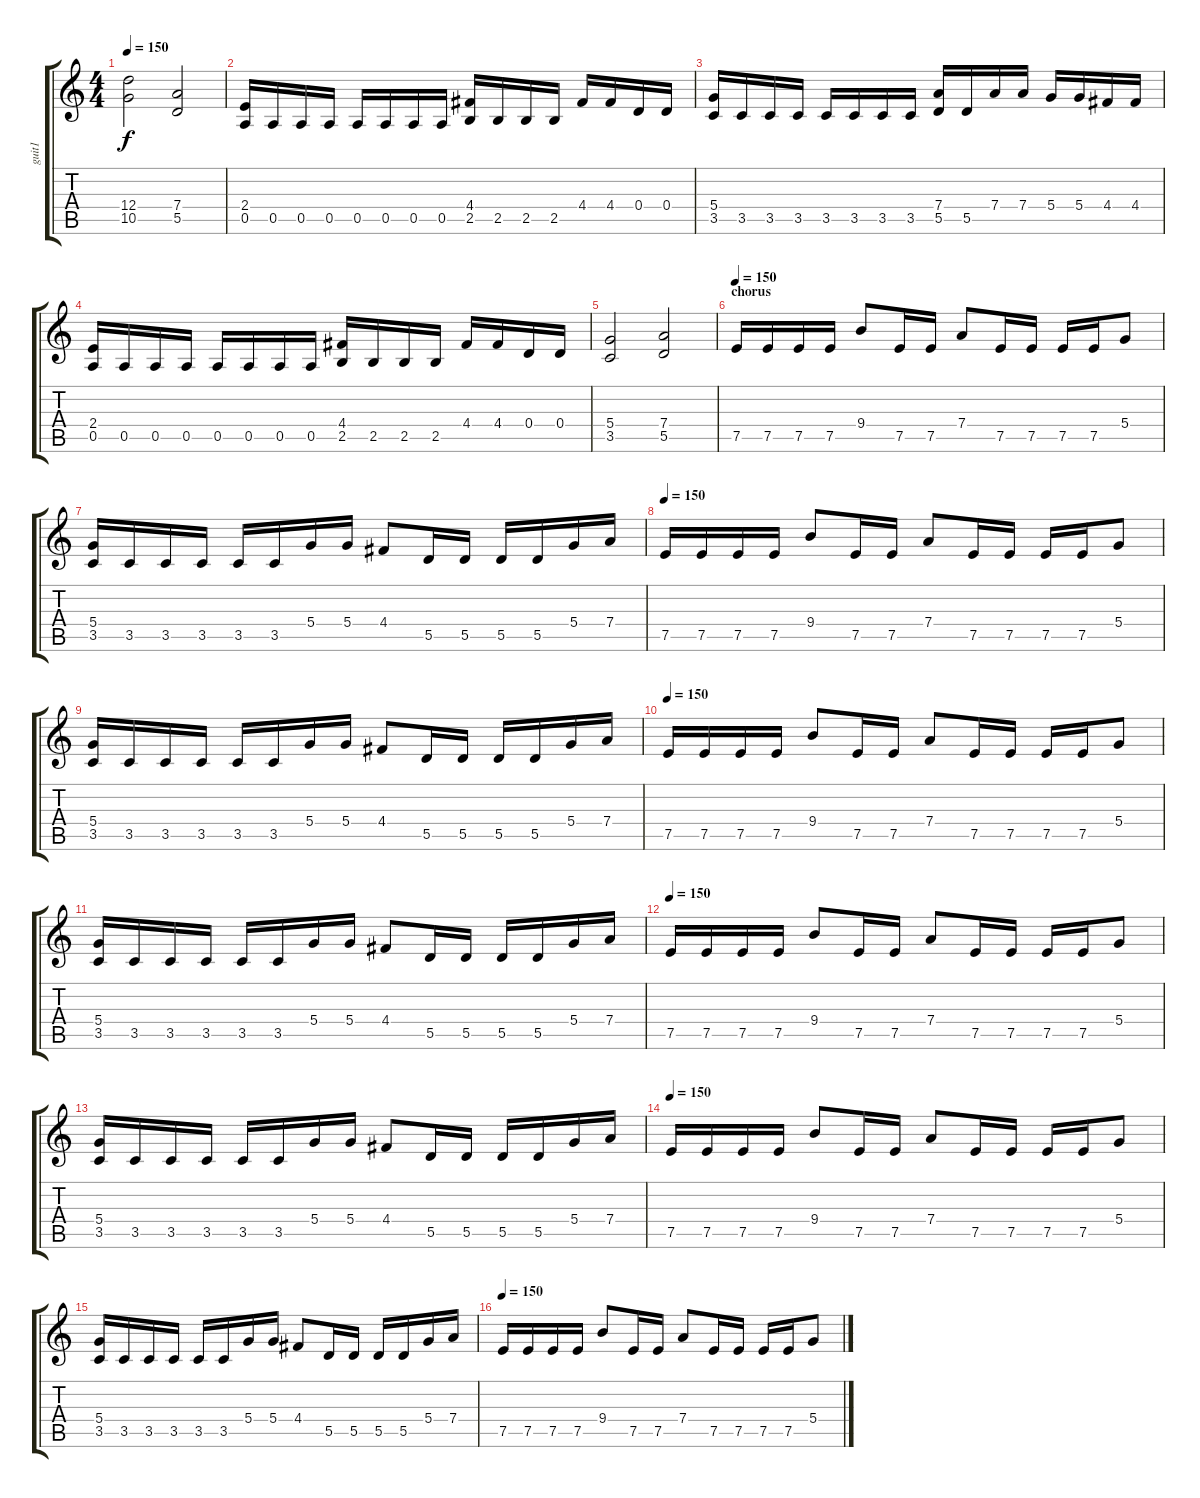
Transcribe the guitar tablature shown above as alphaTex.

\track ("guit1" "guit1") {instrument acousticguitarsteel}
\staff {score tabs}
\tuning (E4 B3 G3 D3 A2 E2) {hide}
\ts (4 4)
\tempo 150
\clef g2
\ks c
(12.4 10.5).2{dy f} (7.4 5.5).2 |
(2.4 0.5).16 0.5.16 0.5.16 0.5.16 0.5.16 0.5.16 0.5.16 0.5.16 (4.4 2.5).16 2.5.16 2.5.16 2.5.16 4.4.16 4.4.16 0.4.16 0.4.16 |
(5.4 3.5).16 3.5.16 3.5.16 3.5.16 3.5.16 3.5.16 3.5.16 3.5.16 (7.4 5.5).16 5.5.16 7.4.16 7.4.16 5.4.16 5.4.16 4.4.16 4.4.16 |
(2.4 0.5).16 0.5.16 0.5.16 0.5.16 0.5.16 0.5.16 0.5.16 0.5.16 (4.4 2.5).16 2.5.16 2.5.16 2.5.16 4.4.16 4.4.16 0.4.16 0.4.16 |
(5.4 3.5).2 (7.4 5.5).2 |
\section ("" "chorus")
\tempo 150
7.5.16{instrument distortionguitar} 7.5.16 7.5.16 7.5.16 9.4.8 7.5.16 7.5.16 7.4.8 7.5.16 7.5.16 7.5.16 7.5.16 5.4.8 |
(5.4 3.5).16 3.5.16 3.5.16 3.5.16 3.5.16 3.5.16 5.4.16 5.4.16 4.4.8 5.5.16 5.5.16 5.5.16 5.5.16 5.4.16 7.4.16 |
\tempo 150
7.5.16{instrument distortionguitar} 7.5.16 7.5.16 7.5.16 9.4.8 7.5.16 7.5.16 7.4.8 7.5.16 7.5.16 7.5.16 7.5.16 5.4.8 |
(5.4 3.5).16 3.5.16 3.5.16 3.5.16 3.5.16 3.5.16 5.4.16 5.4.16 4.4.8 5.5.16 5.5.16 5.5.16 5.5.16 5.4.16 7.4.16 |
\tempo 150
7.5.16{instrument distortionguitar} 7.5.16 7.5.16 7.5.16 9.4.8 7.5.16 7.5.16 7.4.8 7.5.16 7.5.16 7.5.16 7.5.16 5.4.8 |
(5.4 3.5).16 3.5.16 3.5.16 3.5.16 3.5.16 3.5.16 5.4.16 5.4.16 4.4.8 5.5.16 5.5.16 5.5.16 5.5.16 5.4.16 7.4.16 |
\tempo 150
7.5.16{instrument distortionguitar} 7.5.16 7.5.16 7.5.16 9.4.8 7.5.16 7.5.16 7.4.8 7.5.16 7.5.16 7.5.16 7.5.16 5.4.8 |
(5.4 3.5).16 3.5.16 3.5.16 3.5.16 3.5.16 3.5.16 5.4.16 5.4.16 4.4.8 5.5.16 5.5.16 5.5.16 5.5.16 5.4.16 7.4.16 |
\tempo 150
7.5.16{instrument distortionguitar} 7.5.16 7.5.16 7.5.16 9.4.8 7.5.16 7.5.16 7.4.8 7.5.16 7.5.16 7.5.16 7.5.16 5.4.8 |
(5.4 3.5).16 3.5.16 3.5.16 3.5.16 3.5.16 3.5.16 5.4.16 5.4.16 4.4.8 5.5.16 5.5.16 5.5.16 5.5.16 5.4.16 7.4.16 |
\tempo 150
7.5.16{instrument distortionguitar} 7.5.16 7.5.16 7.5.16 9.4.8 7.5.16 7.5.16 7.4.8 7.5.16 7.5.16 7.5.16 7.5.16 5.4.8
